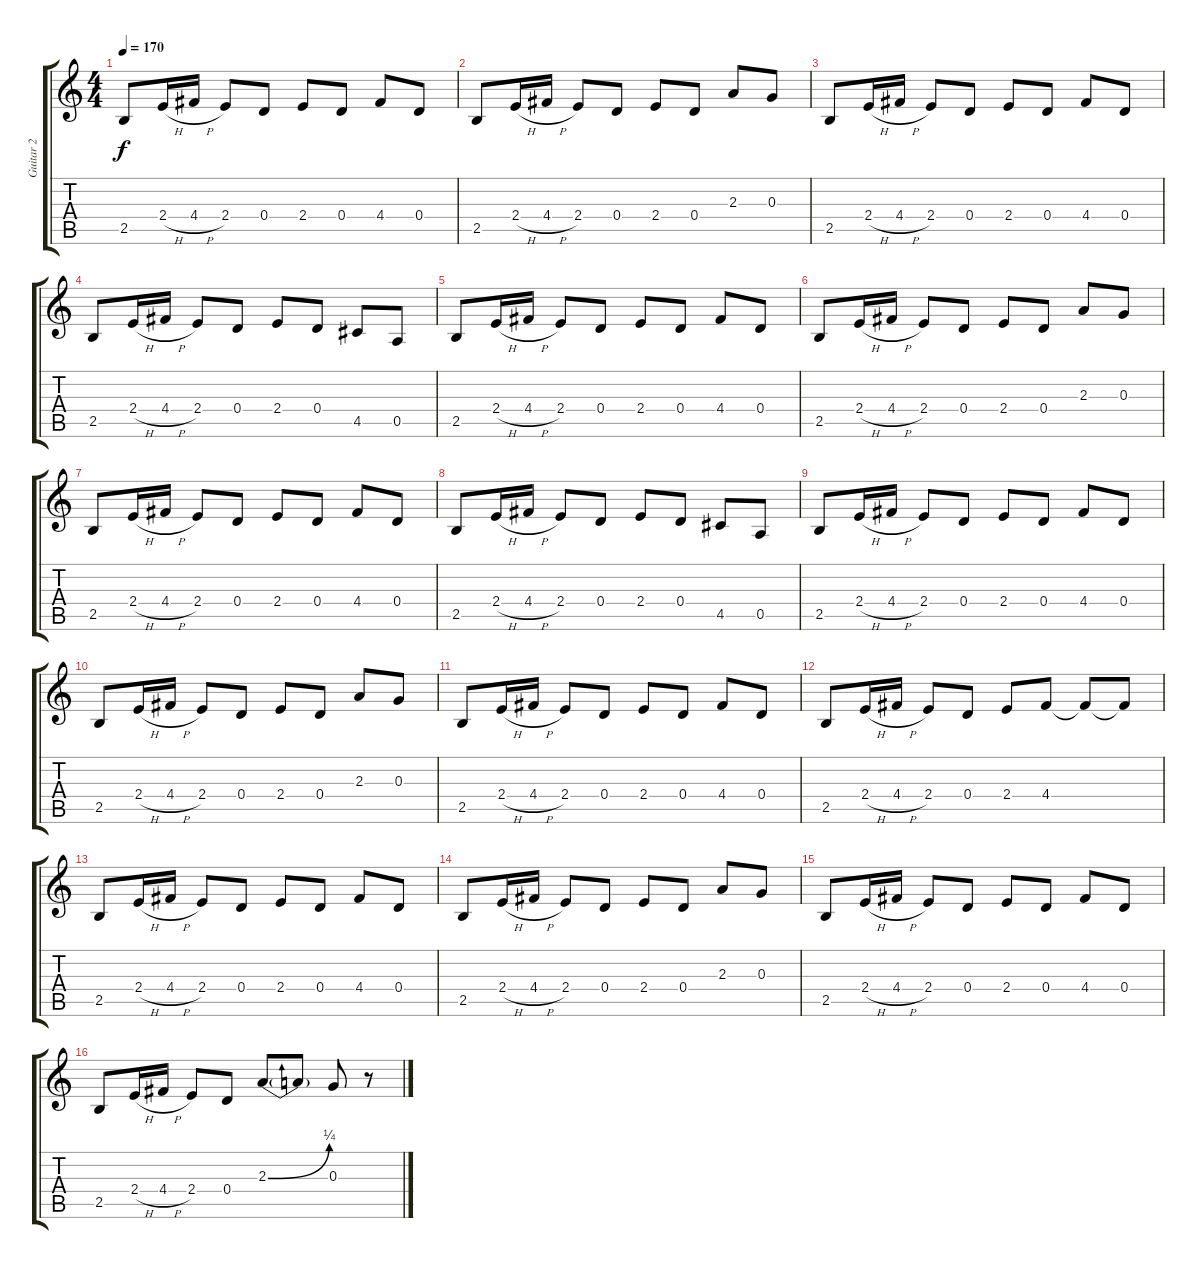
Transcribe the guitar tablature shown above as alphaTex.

\track ("Guitar 2" "Guitar 2") {instrument distortionguitar}
\staff {score tabs}
\tuning (E4 B3 G3 D3 A2 E2) {hide}
\ts (4 4)
\tempo 170
\clef g2
\ks c
2.5.8{dy f instrument distortionguitar} 2.4{h}.16 4.4{h}.16 2.4.8 0.4.8 2.4.8 0.4.8 4.4.8 0.4.8 |
2.5.8 2.4{h}.16 4.4{h}.16 2.4.8 0.4.8 2.4.8 0.4.8 2.3.8 0.3.8 |
2.5.8 2.4{h}.16 4.4{h}.16 2.4.8 0.4.8 2.4.8 0.4.8 4.4.8 0.4.8 |
2.5.8 2.4{h}.16 4.4{h}.16 2.4.8 0.4.8 2.4.8 0.4.8 4.5.8 0.5.8 |
2.5.8 2.4{h}.16 4.4{h}.16 2.4.8 0.4.8 2.4.8 0.4.8 4.4.8 0.4.8 |
2.5.8 2.4{h}.16 4.4{h}.16 2.4.8 0.4.8 2.4.8 0.4.8 2.3.8 0.3.8 |
2.5.8 2.4{h}.16 4.4{h}.16 2.4.8 0.4.8 2.4.8 0.4.8 4.4.8 0.4.8 |
2.5.8 2.4{h}.16 4.4{h}.16 2.4.8 0.4.8 2.4.8 0.4.8 4.5.8 0.5.8 |
2.5.8 2.4{h}.16 4.4{h}.16 2.4.8 0.4.8 2.4.8 0.4.8 4.4.8 0.4.8 |
2.5.8 2.4{h}.16 4.4{h}.16 2.4.8 0.4.8 2.4.8 0.4.8 2.3.8 0.3.8 |
2.5.8 2.4{h}.16 4.4{h}.16 2.4.8 0.4.8 2.4.8 0.4.8 4.4.8 0.4.8 |
2.5.8 2.4{h}.16 4.4{h}.16 2.4.8 0.4.8 2.4.8 4.4.8 4.4{t}.8 4.4{t}.8 |
2.5.8 2.4{h}.16 4.4{h}.16 2.4.8 0.4.8 2.4.8 0.4.8 4.4.8 0.4.8 |
2.5.8 2.4{h}.16 4.4{h}.16 2.4.8 0.4.8 2.4.8 0.4.8 2.3.8 0.3.8 |
2.5.8 2.4{h}.16 4.4{h}.16 2.4.8 0.4.8 2.4.8 0.4.8 4.4.8 0.4.8 |
2.5.8 2.4{h}.16 4.4{h}.16 2.4.8 0.4.8 2.3{be (bend 0 0 60 1)}.8 2.3{t}.8 0.3.8 r.8
